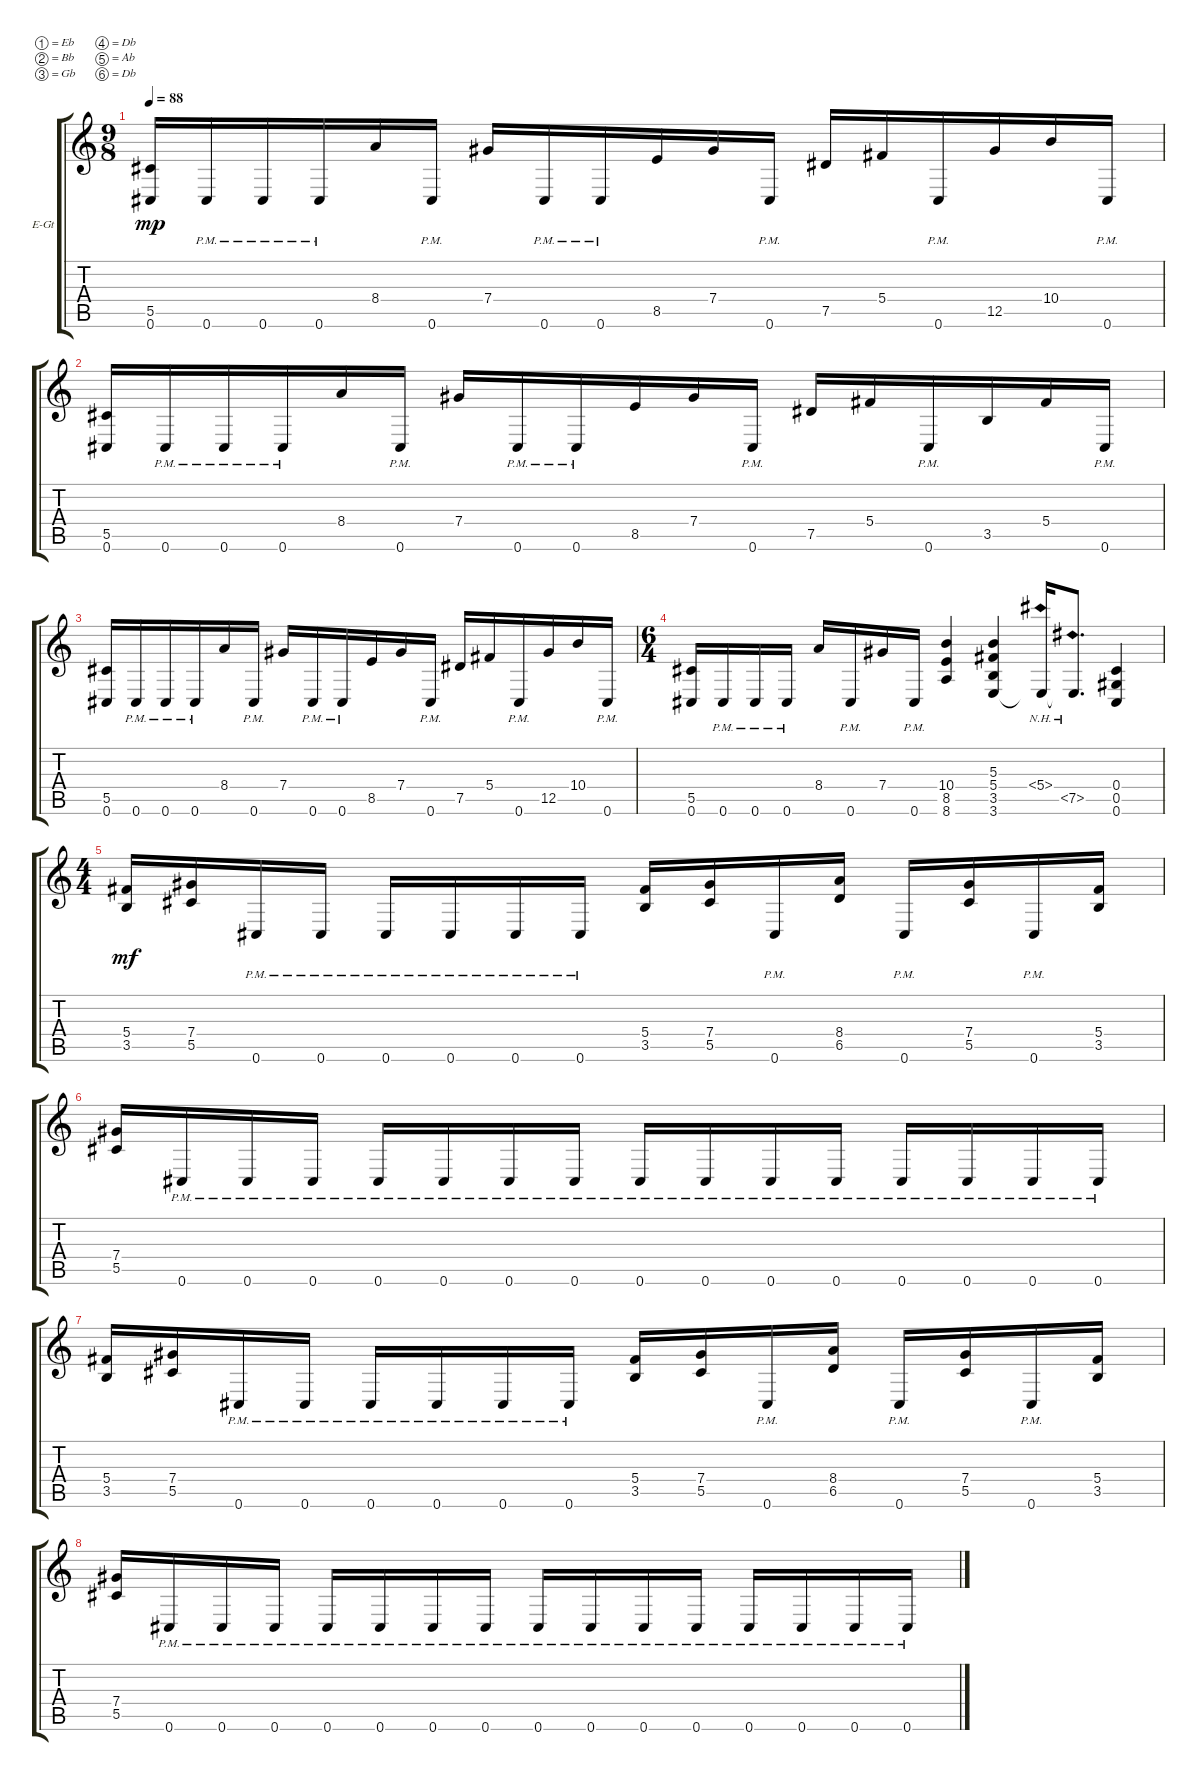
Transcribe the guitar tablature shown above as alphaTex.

\defaultSystemsLayout 4
\bracketExtendMode groupsimilarinstruments
\firstSystemTrackNameOrientation horizontal
\otherSystemsTrackNameOrientation horizontal
\track ("Electric Guitar" "E-Gt") {instrument distortionguitar}
\staff {score tabs}
\tuning (Eb4 Bb3 Gb3 Db3 Ab2 Db2)
\ts (9 8)
\tempo 88
\clef g2
\ks c
(5.5 0.6).16{dy mp} 0.6{pm}.16 0.6{pm}.16 0.6{pm}.16 8.4.16 0.6{pm}.16 7.4.16 0.6{pm}.16 0.6{pm}.16 8.5.16 7.4.16 0.6{pm}.16 7.5.16 5.4.16 0.6{pm}.16 12.5.16 10.4.16 0.6{pm}.16 |
(5.5 0.6).16 0.6{pm}.16 0.6{pm}.16 0.6{pm}.16 8.4.16 0.6{pm}.16 7.4.16 0.6{pm}.16 0.6{pm}.16 8.5.16 7.4.16 0.6{pm}.16 7.5.16 5.4.16 0.6{pm}.16 3.5.16 5.4.16 0.6{pm}.16 |
(5.5 0.6).16 0.6{pm}.16 0.6{pm}.16 0.6{pm}.16 8.4.16 0.6{pm}.16 7.4.16 0.6{pm}.16 0.6{pm}.16 8.5.16 7.4.16 0.6{pm}.16 7.5.16 5.4.16 0.6{pm}.16 12.5.16 10.4.16 0.6{pm}.16 |
\ts (6 4)
(5.5 0.6).16 0.6{pm}.16 0.6{pm}.16 0.6{pm}.16 8.4.16 0.6{pm}.16 7.4.16 0.6{pm}.16 (8.6 8.5 10.4).4 (3.6 3.5 5.4 5.3).4 (5.4{nh} 3.6{t}).16 (7.5{nh} 3.6{t}).8{d} (0.6 0.5 0.4).4 |
\ts (4 4)
(3.5 5.4).16{dy mf} (5.5 7.4).16 0.6{pm}.16 0.6{pm}.16 0.6{pm}.16 0.6{pm}.16 0.6{pm}.16 0.6{pm}.16 (3.5 5.4).16 (5.5 7.4).16 0.6{pm}.16 (6.5 8.4).16 0.6{pm}.16 (5.5 7.4).16 0.6{pm}.16 (3.5 5.4).16 |
(5.5 7.4).16 0.6{pm}.16 0.6{pm}.16 0.6{pm}.16 0.6{pm}.16 0.6{pm}.16 0.6{pm}.16 0.6{pm}.16 0.6{pm}.16 0.6{pm}.16 0.6{pm}.16 0.6{pm}.16 0.6{pm}.16 0.6{pm}.16 0.6{pm}.16 0.6{pm}.16 |
(3.5 5.4).16 (5.5 7.4).16 0.6{pm}.16 0.6{pm}.16 0.6{pm}.16 0.6{pm}.16 0.6{pm}.16 0.6{pm}.16 (3.5 5.4).16 (5.5 7.4).16 0.6{pm}.16 (6.5 8.4).16 0.6{pm}.16 (5.5 7.4).16 0.6{pm}.16 (3.5 5.4).16 |
(5.5 7.4).16 0.6{pm}.16 0.6{pm}.16 0.6{pm}.16 0.6{pm}.16 0.6{pm}.16 0.6{pm}.16 0.6{pm}.16 0.6{pm}.16 0.6{pm}.16 0.6{pm}.16 0.6{pm}.16 0.6{pm}.16 0.6{pm}.16 0.6{pm}.16 0.6{pm}.16
